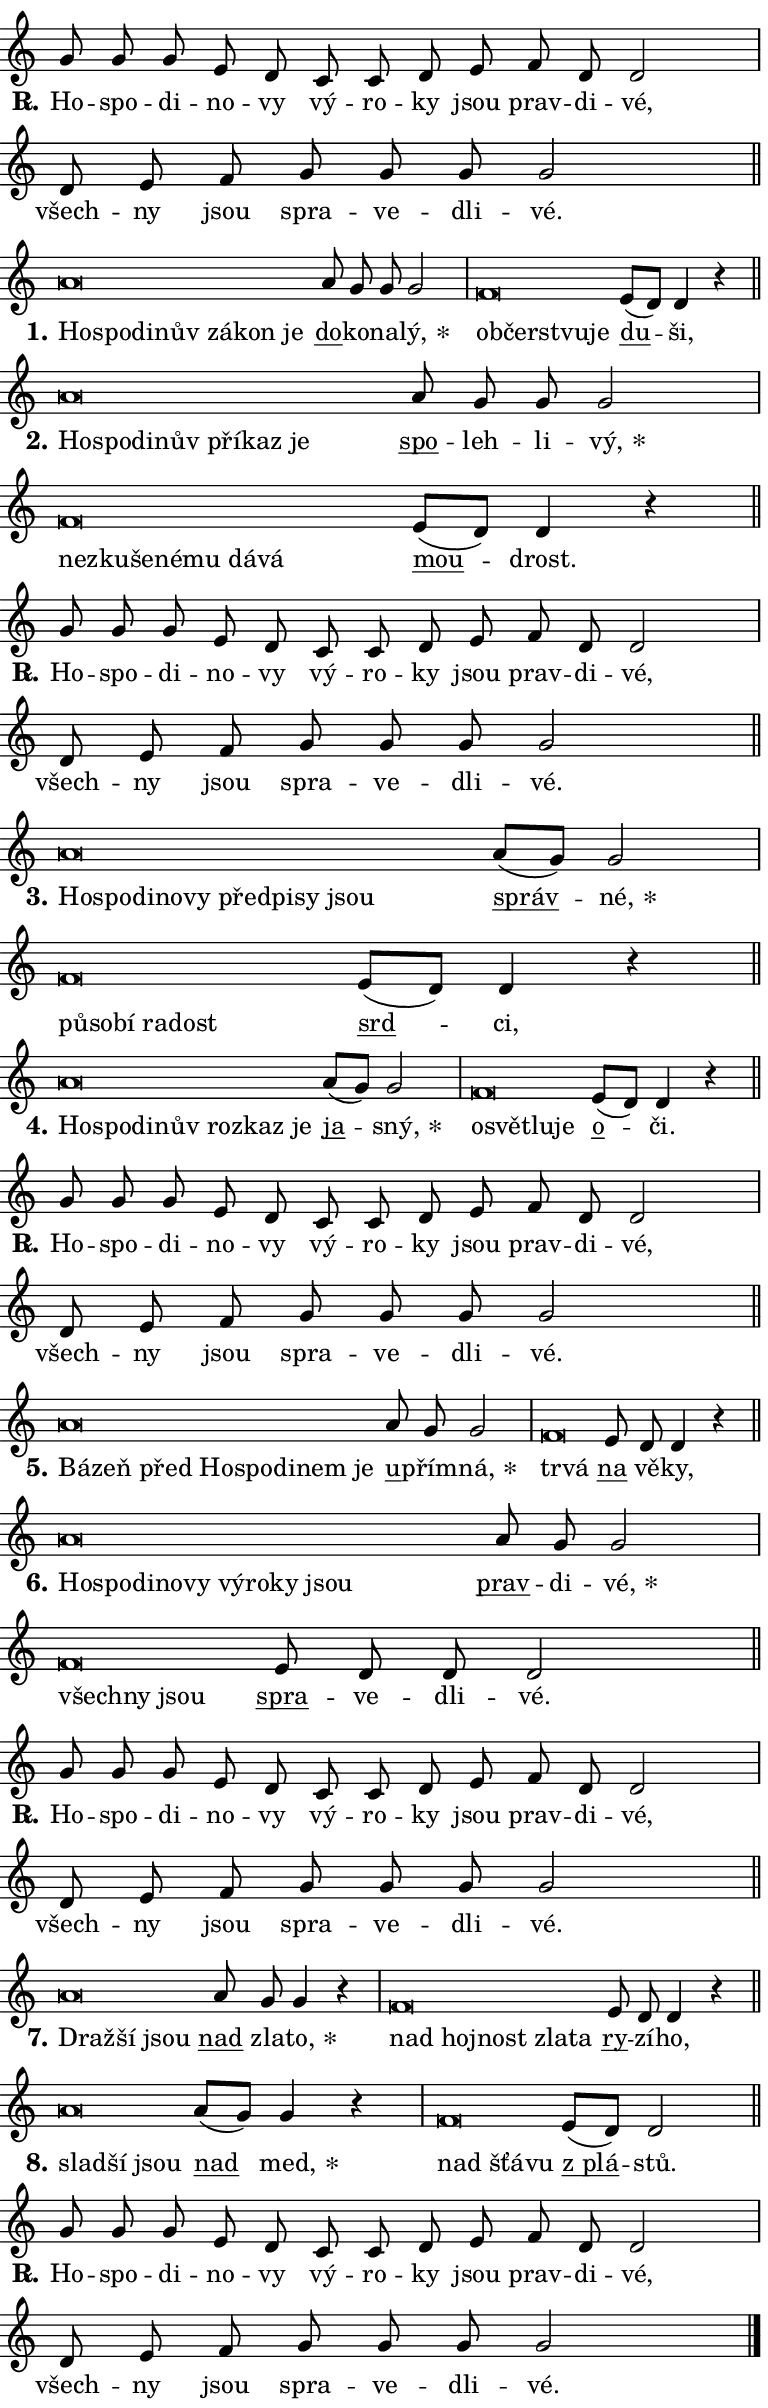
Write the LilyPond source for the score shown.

\version "2.24.0"
\header { tagline = "" }
\paper {
  indent = 0\cm
  top-margin = 0\cm
  right-margin = 0.13\cm % to fit lyric hyphens
  bottom-margin = 0\cm
  left-margin = 0\cm
  paper-width = 13\cm
  page-breaking = #ly:one-page-breaking
  system-system-spacing.basic-distance = #11
  score-system-spacing.basic-distance = #11
  ragged-last = ##f
}


%% Author: Thomas Morley
%% https://lists.gnu.org/archive/html/lilypond-user/2020-05/msg00002.html
#(define (line-position grob)
"Returns position of @var[grob} in current system:
   @code{'start}, if at first time-step
   @code{'end}, if at last time-step
   @code{'middle} otherwise
"
  (let* ((col (ly:item-get-column grob))
         (ln (ly:grob-object col 'left-neighbor))
         (rn (ly:grob-object col 'right-neighbor))
         (col-to-check-left (if (ly:grob? ln) ln col))
         (col-to-check-right (if (ly:grob? rn) rn col))
         (break-dir-left
           (and
             (ly:grob-property col-to-check-left 'non-musical #f)
             (ly:item-break-dir col-to-check-left)))
         (break-dir-right
           (and
             (ly:grob-property col-to-check-right 'non-musical #f)
             (ly:item-break-dir col-to-check-right))))
        (cond ((eqv? 1 break-dir-left) 'start)
              ((eqv? -1 break-dir-right) 'end)
              (else 'middle))))

#(define (tranparent-at-line-position vctor)
  (lambda (grob)
  "Relying on @code{line-position} select the relevant enry from @var{vctor}.
Used to determine transparency,"
    (case (line-position grob)
      ((end) (not (vector-ref vctor 0)))
      ((middle) (not (vector-ref vctor 1)))
      ((start) (not (vector-ref vctor 2))))))

noteHeadBreakVisibility =
#(define-music-function (break-visibility)(vector?)
"Makes @code{NoteHead}s transparent relying on @var{break-visibility}"
#{
  \override NoteHead.transparent =
    #(tranparent-at-line-position break-visibility)
#})

#(define delete-ledgers-for-transparent-note-heads
  (lambda (grob)
    "Reads whether a @code{NoteHead} is transparent.
If so this @code{NoteHead} is removed from @code{'note-heads} from
@var{grob}, which is supposed to be @code{LedgerLineSpanner}.
As a result ledgers are not printed for this @code{NoteHead}"
    (let* ((nhds-array (ly:grob-object grob 'note-heads))
           (nhds-list
             (if (ly:grob-array? nhds-array)
                 (ly:grob-array->list nhds-array)
                 '()))
           ;; Relies on the transparent-property being done before
           ;; Staff.LedgerLineSpanner.after-line-breaking is executed.
           ;; This is fragile ...
           (to-keep
             (remove
               (lambda (nhd)
                 (ly:grob-property nhd 'transparent #f))
               nhds-list)))
      ;; TODO find a better method to iterate over grob-arrays, similiar
      ;; to filter/remove etc for lists
      ;; For now rebuilt from scratch
      (set! (ly:grob-object grob 'note-heads)  '())
      (for-each
        (lambda (nhd)
          (ly:pointer-group-interface::add-grob grob 'note-heads nhd))
        to-keep))))

squashNotes = {
  \override NoteHead.X-extent = #'(-0.2 . 0.2)
  \override NoteHead.Y-extent = #'(-0.75 . 0)
  \override NoteHead.stencil =
    #(lambda (grob)
       (let ((pos (ly:grob-property grob 'staff-position)))
         (begin
           (if (< pos -7) (display "ERROR: Lower brevis then expected\n") (display ""))
           (if (<= pos -6) ly:text-interface::print ly:note-head::print))))
}
unSquashNotes = {
  \revert NoteHead.X-extent
  \revert NoteHead.Y-extent
  \revert NoteHead.stencil
}

hideNotes = \noteHeadBreakVisibility #begin-of-line-visible
unHideNotes = \noteHeadBreakVisibility #all-visible

% work-around for resetting accidentals
% https://lilypond.org/doc/v2.23/Documentation/notation/displaying-rhythms#unmetered-music
cadenzaMeasure = {
  \cadenzaOff
  \partial 1024 s1024
  \cadenzaOn
}

#(define-markup-command (accent layout props text) (markup?)
  "Underline accented syllable"
  (interpret-markup layout props
    #{\markup \override #'(offset . 4.3) \underline { #text }#}))

responsum = \markup \concat {
  "R" \hspace #-1.05 \path #0.1 #'((moveto 0 0.07) (lineto 0.9 0.8)) \hspace #0.05 "."
}

spaceSize = #0.6828661417322834 % exact space size for TeX Gyre Schola

\layout {
  \context {
    \Staff
    \remove "Time_signature_engraver"
    \override LedgerLineSpanner.after-line-breaking = #delete-ledgers-for-transparent-note-heads
  }
  \context {
    \Lyrics {
      \override LyricSpace.minimum-distance = \spaceSize
      \override LyricText.font-name = #"TeX Gyre Schola"
      \override LyricText.font-size = 1
      \override StanzaNumber.font-name = #"TeX Gyre Schola Bold"
      \override StanzaNumber.font-size = 1
    }
  }
  \context {
    \Score 
    \override NoteHead.text =
      #(lambda (grob) 
        (let ((pos (ly:grob-property grob 'staff-position)))
          #{\markup {
            \combine
              \halign #-0.55 \raise #(if (= pos -6) 0 0.5) \override #'(thickness . 2) \draw-line #'(3.2 . 0)
              \musicglyph "noteheads.sM1"
          }#}))
  }
}

% magnetic-lyrics.ily
%
%   written by
%     Jean Abou Samra <jean@abou-samra.fr>
%     Werner Lemberg <wl@gnu.org>
%
%   adapted by
%     Jiri Hon <jiri.hon@gmail.com>
%
% Version 2022-Apr-15

% https://www.mail-archive.com/lilypond-user@gnu.org/msg149350.html

#(define (Left_hyphen_pointer_engraver context)
   "Collect syllable-hyphen-syllable occurrences in lyrics and store
them in properties.  This engraver only looks to the left.  For
example, if the lyrics input is @code{foo -- bar}, it does the
following.

@itemize @bullet
@item
Set the @code{text} property of the @code{LyricHyphen} grob between
@q{foo} and @q{bar} to @code{foo}.

@item
Set the @code{left-hyphen} property of the @code{LyricText} grob with
text @q{foo} to the @code{LyricHyphen} grob between @q{foo} and
@q{bar}.
@end itemize

Use this auxiliary engraver in combination with the
@code{lyric-@/text::@/apply-@/magnetic-@/offset!} hook."
   (let ((hyphen #f)
         (text #f))
     (make-engraver
      (acknowledgers
       ((lyric-syllable-interface engraver grob source-engraver)
        (set! text grob)))
      (end-acknowledgers
       ((lyric-hyphen-interface engraver grob source-engraver)
        ;(when (not (grob::has-interface grob 'lyric-space-interface))
          (set! hyphen grob)));)
      ((stop-translation-timestep engraver)
       (when (and text hyphen)
         (ly:grob-set-object! text 'left-hyphen hyphen))
       (set! text #f)
       (set! hyphen #f)))))

#(define (lyric-text::apply-magnetic-offset! grob)
   "If the space between two syllables is less than the value in
property @code{LyricText@/.details@/.squash-threshold}, move the right
syllable to the left so that it gets concatenated with the left
syllable.

Use this function as a hook for
@code{LyricText@/.after-@/line-@/breaking} if the
@code{Left_@/hyphen_@/pointer_@/engraver} is active."
   (let ((hyphen (ly:grob-object grob 'left-hyphen #f)))
     (when hyphen
       (let ((left-text (ly:spanner-bound hyphen LEFT)))
         (when (grob::has-interface left-text 'lyric-syllable-interface)
           (let* ((common (ly:grob-common-refpoint grob left-text X))
                  (this-x-ext (ly:grob-extent grob common X))
                  (left-x-ext
                   (begin
                     ;; Trigger magnetism for left-text.
                     (ly:grob-property left-text 'after-line-breaking)
                     (ly:grob-extent left-text common X)))
                  ;; `delta` is the gap width between two syllables.
                  (delta (- (interval-start this-x-ext)
                            (interval-end left-x-ext)))
                  (details (ly:grob-property grob 'details))
                  (threshold (assoc-get 'squash-threshold details 0.2)))
             (when (< delta threshold)
               (let* (;; We have to manipulate the input text so that
                      ;; ligatures crossing syllable boundaries are not
                      ;; disabled.  For languages based on the Latin
                      ;; script this is essentially a beautification.
                      ;; However, for non-Western scripts it can be a
                      ;; necessity.
                      (lt (ly:grob-property left-text 'text))
                      (rt (ly:grob-property grob 'text))
                      (is-space (grob::has-interface hyphen 'lyric-space-interface))
                      (space (if is-space " " ""))
                      (extra-delta (if is-space spaceSize 0))
                      ;; Append new syllable.
                      (ltrt-space (if (and (string? lt) (string? rt))
                                (string-append lt space rt)
                                (make-concat-markup (list lt space rt))))
                      ;; Right-align `ltrt` to the right side.
                      (ltrt-space-markup (grob-interpret-markup
                               grob
                               (make-translate-markup
                                (cons (interval-length this-x-ext) 0)
                                (make-right-align-markup ltrt-space)))))
                 (begin
                   ;; Don't print `left-text`.
                   (ly:grob-set-property! left-text 'stencil #f)
                   ;; Set text and stencil (which holds all collected
                   ;; syllables so far) and shift it to the left.
                   (ly:grob-set-property! grob 'text ltrt-space)
                   (ly:grob-set-property! grob 'stencil ltrt-space-markup)
                   (ly:grob-translate-axis! grob (- (- delta extra-delta)) X))))))))))


#(define (lyric-hyphen::displace-bounds-first grob)
   ;; Make very sure this callback isn't triggered too early.
   (let ((left (ly:spanner-bound grob LEFT))
         (right (ly:spanner-bound grob RIGHT)))
     (ly:grob-property left 'after-line-breaking)
     (ly:grob-property right 'after-line-breaking)
     (ly:lyric-hyphen::print grob)))

squashThreshold = #0.4

\layout {
  \context {
    \Lyrics
    \consists #Left_hyphen_pointer_engraver
    \override LyricText.after-line-breaking =
      #lyric-text::apply-magnetic-offset!
    \override LyricHyphen.stencil = #lyric-hyphen::displace-bounds-first
    \override LyricText.details.squash-threshold = \squashThreshold
    \override LyricHyphen.minimum-distance = 0
    \override LyricHyphen.minimum-length = \squashThreshold
  }
}

squashText = \override LyricText.details.squash-threshold = 9999
unSquashText = \override LyricText.details.squash-threshold = \squashThreshold

leftText = \override LyricText.self-alignment-X = #LEFT
unLeftText = \revert LyricText.self-alignment-X

starOffset = #(lambda (grob) 
                (let ((x_offset (ly:self-alignment-interface::aligned-on-x-parent grob)))
                  (if (= x_offset 0) 0 (+ x_offset 1.2))))

star = #(define-music-function (syllable)(string?)
"Append star separator at the end of a syllable"
#{
  \once \override LyricText.X-offset = #starOffset
  \lyricmode { \markup {
    #syllable
    \override #'((font-name . "TeX Gyre Schola Bold")) \hspace #0.2 \lower #0.65 \larger "*"
  } }
#})

starAccent = #(define-music-function (syllable)(string?)
"Append star separator at the end of a syllable and make accent"
#{
  \once \override LyricText.X-offset = #starOffset
  \lyricmode { \markup {
    \accent #syllable
    \override #'((font-name . "TeX Gyre Schola Bold")) \hspace #0.2 \lower #0.65 \larger "*"
  } }
#})

breath = #(define-music-function (syllable)(string?)
"Append breathing indicator at the end of a syllable"
#{
  \lyricmode { \markup { #syllable "+" } }
#})

optionalBreath = #(define-music-function (syllable)(string?)
"Append optional breathing indicator at the end of a syllable"
#{
  \lyricmode { \markup { #syllable "(+)" } }
#})


\score {
    <<
        \new Voice = "melody" { \cadenzaOn \key c \major \relative { g'8 g g e d \bar "" c c d e \bar "" f d d2 \cadenzaMeasure \bar "|" d8 e f \bar "" g g g g2 \cadenzaMeasure \bar "||" \break } }
        \new Lyrics \lyricsto "melody" { \lyricmode { \set stanza = \responsum
Ho -- spo -- di -- no -- vy vý -- ro -- ky jsou prav -- di -- vé, všech -- ny jsou spra -- ve -- dli -- vé. } }
    >>
    \layout {}
}

\score {
    <<
        \new Voice = "melody" { \cadenzaOn \key c \major \relative { \squashNotes a'\breve*1/16 \hideNotes \breve*1/16 \bar "" \breve*1/16 \bar "" \breve*1/16 \bar "" \breve*1/16 \bar "" \breve*1/16 \breve*1/16 \bar "" \unHideNotes \unSquashNotes \bar "" a8 g g g2 \cadenzaMeasure \bar "|" \squashNotes f\breve*1/16 \hideNotes \breve*1/16 \bar "" \breve*1/16 \breve*1/16 \bar "" \unHideNotes \unSquashNotes \bar "" e8[( d)] d4 r \cadenzaMeasure \bar "||" \break } }
        \new Lyrics \lyricsto "melody" { \lyricmode { \set stanza = "1."
\leftText Ho -- \squashText spo -- di -- nův zá -- kon je \unLeftText \unSquashText \markup \accent do -- ko -- na -- \star lý, \leftText ob -- \squashText čerst -- vu -- je \unLeftText \unSquashText \markup \accent du -- ši, } }
    >>
    \layout {}
}

\score {
    <<
        \new Voice = "melody" { \cadenzaOn \key c \major \relative { \squashNotes a'\breve*1/16 \hideNotes \breve*1/16 \bar "" \breve*1/16 \bar "" \breve*1/16 \bar "" \breve*1/16 \bar "" \breve*1/16 \breve*1/16 \bar "" \unHideNotes \unSquashNotes \bar "" a8 g g g2 \cadenzaMeasure \bar "|" \squashNotes f\breve*1/16 \hideNotes \breve*1/16 \bar "" \breve*1/16 \bar "" \breve*1/16 \bar "" \breve*1/16 \bar "" \breve*1/16 \breve*1/16 \bar "" \unHideNotes \unSquashNotes \bar "" e8[( d)] d4 r \cadenzaMeasure \bar "||" \break } }
        \new Lyrics \lyricsto "melody" { \lyricmode { \set stanza = "2."
\leftText Ho -- \squashText spo -- di -- nův pří -- kaz je \unLeftText \unSquashText \markup \accent spo -- leh -- li -- \star vý, \leftText ne -- \squashText zku -- še -- né -- mu dá -- vá \unLeftText \unSquashText \markup \accent mou -- drost. } }
    >>
    \layout {}
}

\score {
    <<
        \new Voice = "melody" { \cadenzaOn \key c \major \relative { g'8 g g e d \bar "" c c d e \bar "" f d d2 \cadenzaMeasure \bar "|" d8 e f \bar "" g g g g2 \cadenzaMeasure \bar "||" \break } }
        \new Lyrics \lyricsto "melody" { \lyricmode { \set stanza = \responsum
Ho -- spo -- di -- no -- vy vý -- ro -- ky jsou prav -- di -- vé, všech -- ny jsou spra -- ve -- dli -- vé. } }
    >>
    \layout {}
}

\score {
    <<
        \new Voice = "melody" { \cadenzaOn \key c \major \relative { \squashNotes a'\breve*1/16 \hideNotes \breve*1/16 \bar "" \breve*1/16 \bar "" \breve*1/16 \bar "" \breve*1/16 \bar "" \breve*1/16 \bar "" \breve*1/16 \bar "" \breve*1/16 \breve*1/16 \bar "" \unHideNotes \unSquashNotes \bar "" a8[( g)] g2 \cadenzaMeasure \bar "|" \squashNotes f\breve*1/16 \hideNotes \breve*1/16 \bar "" \breve*1/16 \bar "" \breve*1/16 \breve*1/16 \bar "" \unHideNotes \unSquashNotes \bar "" e8[( d)] d4 r \cadenzaMeasure \bar "||" \break } }
        \new Lyrics \lyricsto "melody" { \lyricmode { \set stanza = "3."
\leftText Ho -- \squashText spo -- di -- no -- vy před -- pi -- sy jsou \unLeftText \unSquashText \markup \accent správ -- \star né, \leftText pů -- \squashText so -- bí ra -- dost \unLeftText \unSquashText \markup \accent srd -- ci, } }
    >>
    \layout {}
}

\score {
    <<
        \new Voice = "melody" { \cadenzaOn \key c \major \relative { \squashNotes a'\breve*1/16 \hideNotes \breve*1/16 \bar "" \breve*1/16 \bar "" \breve*1/16 \bar "" \breve*1/16 \bar "" \breve*1/16 \breve*1/16 \bar "" \unHideNotes \unSquashNotes \bar "" a8[( g)] g2 \cadenzaMeasure \bar "|" \squashNotes f\breve*1/16 \hideNotes \breve*1/16 \bar "" \breve*1/16 \breve*1/16 \bar "" \unHideNotes \unSquashNotes \bar "" e8[( d)] d4 r \cadenzaMeasure \bar "||" \break } }
        \new Lyrics \lyricsto "melody" { \lyricmode { \set stanza = "4."
\leftText Ho -- \squashText spo -- di -- nův roz -- kaz je \unLeftText \unSquashText \markup \accent ja -- \star sný, \leftText o -- \squashText svět -- lu -- je \unLeftText \unSquashText \markup \accent o -- či. } }
    >>
    \layout {}
}

\score {
    <<
        \new Voice = "melody" { \cadenzaOn \key c \major \relative { g'8 g g e d \bar "" c c d e \bar "" f d d2 \cadenzaMeasure \bar "|" d8 e f \bar "" g g g g2 \cadenzaMeasure \bar "||" \break } }
        \new Lyrics \lyricsto "melody" { \lyricmode { \set stanza = \responsum
Ho -- spo -- di -- no -- vy vý -- ro -- ky jsou prav -- di -- vé, všech -- ny jsou spra -- ve -- dli -- vé. } }
    >>
    \layout {}
}

\score {
    <<
        \new Voice = "melody" { \cadenzaOn \key c \major \relative { \squashNotes a'\breve*1/16 \hideNotes \breve*1/16 \bar "" \breve*1/16 \bar "" \breve*1/16 \bar "" \breve*1/16 \bar "" \breve*1/16 \bar "" \breve*1/16 \breve*1/16 \bar "" \unHideNotes \unSquashNotes \bar "" a8 g g2 \cadenzaMeasure \bar "|" \squashNotes f\breve*1/16 \hideNotes \breve*1/16 \bar "" \unHideNotes \unSquashNotes \bar "" e8 d d4 r \cadenzaMeasure \bar "||" \break } }
        \new Lyrics \lyricsto "melody" { \lyricmode { \set stanza = "5."
\leftText Bá -- \squashText zeň před Ho -- spo -- di -- nem je \unLeftText \unSquashText \markup \accent u -- přím -- \star ná, \leftText tr -- \squashText vá \unLeftText \unSquashText \markup \accent na vě -- ky, } }
    >>
    \layout {}
}

\score {
    <<
        \new Voice = "melody" { \cadenzaOn \key c \major \relative { \squashNotes a'\breve*1/16 \hideNotes \breve*1/16 \bar "" \breve*1/16 \bar "" \breve*1/16 \bar "" \breve*1/16 \bar "" \breve*1/16 \bar "" \breve*1/16 \bar "" \breve*1/16 \breve*1/16 \bar "" \unHideNotes \unSquashNotes \bar "" a8 g g2 \cadenzaMeasure \bar "|" \squashNotes f\breve*1/16 \hideNotes \breve*1/16 \breve*1/16 \bar "" \unHideNotes \unSquashNotes \bar "" e8 d d d2 \cadenzaMeasure \bar "||" \break } }
        \new Lyrics \lyricsto "melody" { \lyricmode { \set stanza = "6."
\leftText Ho -- \squashText spo -- di -- no -- vy vý -- ro -- ky jsou \unLeftText \unSquashText \markup \accent prav -- di -- \star vé, \leftText všech -- \squashText ny jsou \unLeftText \unSquashText \markup \accent spra -- ve -- dli -- vé. } }
    >>
    \layout {}
}

\score {
    <<
        \new Voice = "melody" { \cadenzaOn \key c \major \relative { g'8 g g e d \bar "" c c d e \bar "" f d d2 \cadenzaMeasure \bar "|" d8 e f \bar "" g g g g2 \cadenzaMeasure \bar "||" \break } }
        \new Lyrics \lyricsto "melody" { \lyricmode { \set stanza = \responsum
Ho -- spo -- di -- no -- vy vý -- ro -- ky jsou prav -- di -- vé, všech -- ny jsou spra -- ve -- dli -- vé. } }
    >>
    \layout {}
}

\score {
    <<
        \new Voice = "melody" { \cadenzaOn \key c \major \relative { \squashNotes a'\breve*1/16 \hideNotes \breve*1/16 \breve*1/16 \bar "" \unHideNotes \unSquashNotes \bar "" a8 g g4 r \cadenzaMeasure \bar "|" \squashNotes f\breve*1/16 \hideNotes \breve*1/16 \bar "" \breve*1/16 \bar "" \breve*1/16 \breve*1/16 \bar "" \unHideNotes \unSquashNotes \bar "" e8 d d4 r \cadenzaMeasure \bar "||" \break } }
        \new Lyrics \lyricsto "melody" { \lyricmode { \set stanza = "7."
\leftText Draž -- \squashText ší jsou \unLeftText \unSquashText \markup \accent nad zla -- \star to, \leftText nad \squashText hoj -- nost zla -- ta \unLeftText \unSquashText \markup \accent ry -- zí -- ho, } }
    >>
    \layout {}
}

\score {
    <<
        \new Voice = "melody" { \cadenzaOn \key c \major \relative { \squashNotes a'\breve*1/16 \hideNotes \breve*1/16 \breve*1/16 \bar "" \unHideNotes \unSquashNotes \bar "" a8[( g)] g4 r \cadenzaMeasure \bar "|" \squashNotes f\breve*1/16 \hideNotes \breve*1/16 \breve*1/16 \bar "" \unHideNotes \unSquashNotes \bar "" e8[( d)] d2 \cadenzaMeasure \bar "||" \break } }
        \new Lyrics \lyricsto "melody" { \lyricmode { \set stanza = "8."
\leftText slad -- \squashText ší jsou \unLeftText \unSquashText \markup \accent nad \star med, \leftText nad \squashText šťá -- vu \unLeftText \unSquashText \markup \accent "z plá" -- stů. } }
    >>
    \layout {}
}

\score {
    <<
        \new Voice = "melody" { \cadenzaOn \key c \major \relative { g'8 g g e d \bar "" c c d e \bar "" f d d2 \cadenzaMeasure \bar "|" d8 e f \bar "" g g g g2 \cadenzaMeasure \bar "||" \break } \bar "|." }
        \new Lyrics \lyricsto "melody" { \lyricmode { \set stanza = \responsum
Ho -- spo -- di -- no -- vy vý -- ro -- ky jsou prav -- di -- vé, všech -- ny jsou spra -- ve -- dli -- vé. } }
    >>
    \layout {}
}
